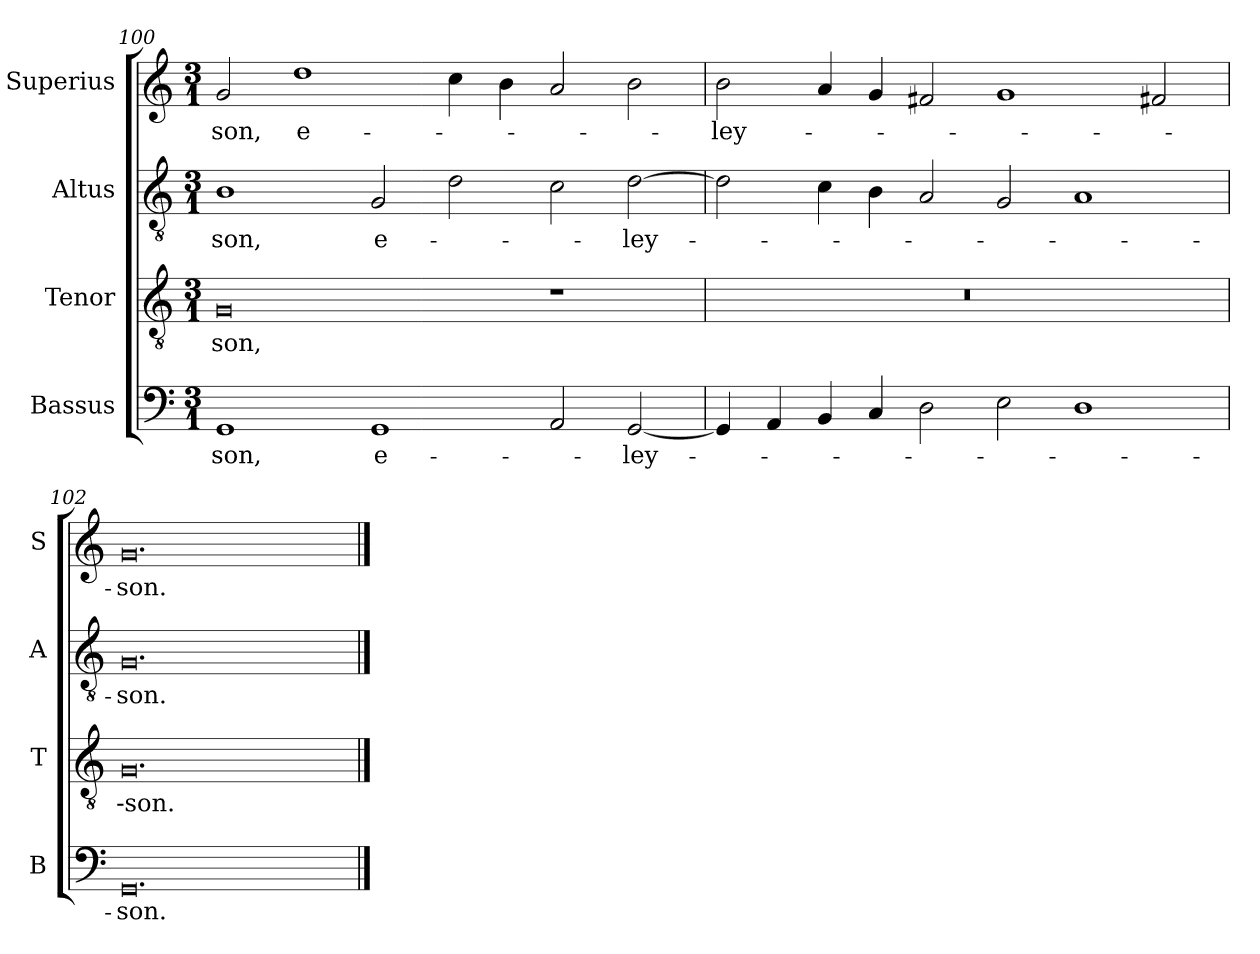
**kern	**text	**kern	**text	**kern	**text	**kern	**text
*part4	*part4	*part3	*part3	*part2	*part2	*part1	*part1
*staff4	*staff4	*staff3	*staff3	*staff2	*staff2	*staff1	*staff1
*I"Bassus	*	*I"Tenor	*	*I"Altus	*	*I"Superius	*
*I'B	*	*I'T	*	*I'A	*	*I'S	*
*clefF4	*	*clefGv2	*	*clefGv2	*	*clefG2	*
*k[]	*	*k[]	*	*k[]	*	*k[]	*
*M3/1	*	*M3/1	*	*M3/1	*	*M3/1	*
=100	=100	=100	=100	=100	=100	=100	=100
!	!LO:LY:i	!	!	!	!LO:LY:i	!	!LO:LY:i
1GG	-son,	0G	-son,	1B	-son,	2g	-son,
!	!	!	!	!	!	!	!LO:LY:i
.	.	.	.	.	.	1dd	e-
!	!LO:LY:i	!	!	!	!LO:LY:i	!	!
1GG	e-	.	.	2G	e-	.	.
.	.	.	.	2d	.	4cc	.
.	.	.	.	.	.	4b	.
2AA	.	1r	.	2c	.	2a	.
[2GG	-ley-	.	.	[2d	-ley-	2b	.
=101	=101	=101	=101	=101	=101	=101	=101
4GG]	.	0.r	.	2d]	.	2b	-ley-
4AA	.	.	.	.	.	.	.
4BB	.	.	.	4c	.	4a	.
4C	.	.	.	4B	.	4g	.
2D	.	.	.	2A	.	2f#X	.
2E	.	.	.	2G	.	1g	.
1D	.	.	.	1A	.	.	.
.	.	.	.	.	.	2f#X	.
=102	=102	=102	=102	=102	=102	=102	=102
!	!	!	!LO:LY:i	!	!	!	!
0.GG	-son.	0.G	--son.	0.G	-son.	0.g	-son.
==	==	==	==	==	==	==	==
*-	*-	*-	*-	*-	*-	*-	*-
